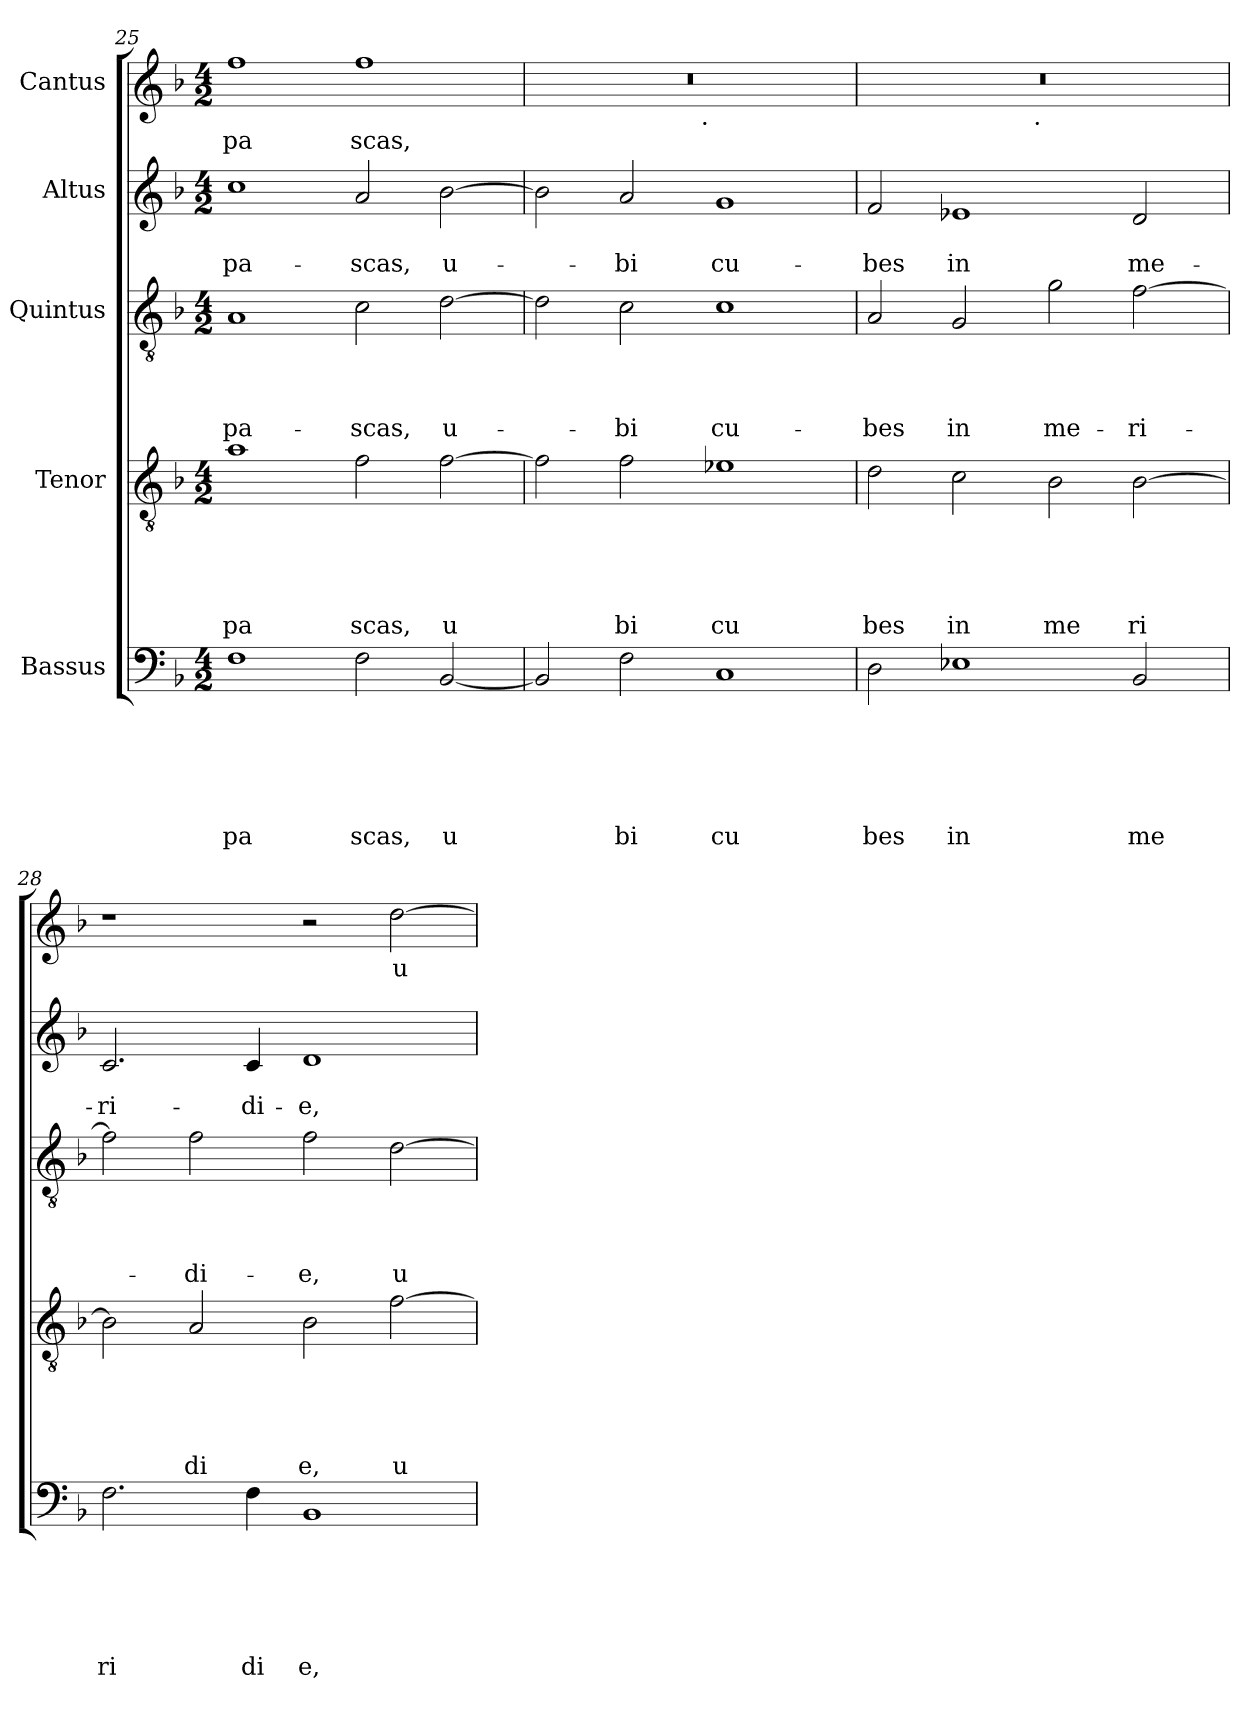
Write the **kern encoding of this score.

**kern	**text	**text	**text	**text	**text	**text	**kern	**text	**text	**text	**text	**text	**kern	**text	**text	**text	**text	**kern	**text	**text	**kern	**text
*part5	*part5	*part5	*part5	*part5	*part5	*part5	*part4	*part4	*part4	*part4	*part4	*part4	*part3	*part3	*part3	*part3	*part3	*part2	*part2	*part2	*part1	*part1
*staff5	*staff5	*staff5	*staff5	*staff5	*staff5	*staff5	*staff4	*staff4	*staff4	*staff4	*staff4	*staff4	*staff3	*staff3	*staff3	*staff3	*staff3	*staff2	*staff2	*staff2	*staff1	*staff1
*I"Bassus	*	*	*	*	*	*	*I"Tenor	*	*	*	*	*	*I"Quintus	*	*	*	*	*I"Altus	*	*	*I"Cantus	*
*clefF4	*	*	*	*	*	*	*clefGv2	*	*	*	*	*	*clefGv2	*	*	*	*	*clefG2	*	*	*clefG2	*
*k[b-]	*	*	*	*	*	*	*k[b-]	*	*	*	*	*	*k[b-]	*	*	*	*	*k[b-]	*	*	*k[b-]	*
*F:	*	*	*	*	*	*	*F:	*	*	*	*	*	*F:	*	*	*	*	*F:	*	*	*F:	*
*M4/2	*	*	*	*	*	*	*M4/2	*	*	*	*	*	*M4/2	*	*	*	*	*M4/2	*	*	*M4/2	*
=25	=25	=25	=25	=25	=25	=25	=25	=25	=25	=25	=25	=25	=25	=25	=25	=25	=25	=25	=25	=25	=25	=25
!	!	!	!	!	!	!LO:LY:b	!	!	!	!	!	!LO:LY:b	!	!	!	!	!LO:LY:b	!	!	!LO:LY:b	!	!LO:LY:b
1F	.	.	.	.	.	pa	1a	.	.	.	.	pa	1A	.	.	.	pa-	1cc	.	pa-	1ff	pa
!	!	!	!	!	!	!LO:LY:b	!	!	!	!	!	!LO:LY:b	!	!	!	!	!LO:LY:b	!	!	!LO:LY:b	!	!LO:LY:b
2F\	.	.	.	.	.	scas,	2f\	.	.	.	.	scas,	2c\	.	.	.	-scas,	2a/	.	-scas,	1ff	scas,
!	!	!	!	!	!	!LO:LY:b	!	!	!	!	!	!LO:LY:b	!	!	!	!	!LO:LY:b	!	!	!LO:LY:b	!	!
[<2BB-/	.	.	.	.	.	u	[>2f\	.	.	.	.	u	[>2d\	.	.	.	u-	[>2b-\	.	u-	.	.
=26	=26	=26	=26	=26	=26	=26	=26	=26	=26	=26	=26	=26	=26	=26	=26	=26	=26	=26	=26	=26	=26	=26
*	*	*	*	*	*	*	*	*	*	*	*	*	*	*	*	*	*	*	*	*	*^	*
2BB-/]	.	.	.	.	.	.	2f\]	.	.	.	.	.	2d\]	.	.	.	.	2b-\]	.	.	0r	2ryy	.
!	!	!	!	!	!	!LO:LY:b	!	!	!	!	!	!LO:LY:b	!	!	!	!	!LO:LY:b	!	!	!LO:LY:b	!	!	!
2F\	.	.	.	.	.	bi	2f\	.	.	.	.	bi	2c\	.	.	.	-bi	2a/	.	-bi	.	4...ryy	.
!	!	!	!	!	!	!	!	!	!	!	!	!	!	!	!	!	!	!	!	!	!	!LO:TX:b:t=.	!
.	.	.	.	.	.	.	.	.	.	.	.	.	.	.	.	.	.	.	.	.	.	1ryy	.
!	!	!	!	!	!	!LO:LY:b	!	!	!	!	!	!LO:LY:b	!	!	!	!	!LO:LY:b	!	!	!LO:LY:b	!	!	!
1C	.	.	.	.	.	cu	1e-X	.	.	.	.	cu	1c	.	.	.	cu-	1g	.	cu-	.	.	.
.	.	.	.	.	.	.	.	.	.	.	.	.	.	.	.	.	.	.	.	.	.	32ryy	.
=27	=27	=27	=27	=27	=27	=27	=27	=27	=27	=27	=27	=27	=27	=27	=27	=27	=27	=27	=27	=27	=27	=27	=27
!	!	!	!	!	!	!LO:LY:b	!	!	!	!	!	!LO:LY:b	!	!	!	!	!LO:LY:b	!	!	!LO:LY:b	!	!	!
2D\	.	.	.	.	.	bes	2d\	.	.	.	.	bes	2A/	.	.	.	-bes	2f/	.	-bes	0r	2ryy	.
!	!	!	!	!	!	!LO:LY:b	!	!	!	!	!	!LO:LY:b	!	!	!	!	!LO:LY:b	!	!	!LO:LY:b	!	!	!
1E-X	.	.	.	.	.	in	2c\	.	.	.	.	in	2G/	.	.	.	in	1e-X	.	in	.	4...ryy	.
!	!	!	!	!	!	!	!	!	!	!	!	!	!	!	!	!	!	!	!	!	!	!LO:TX:b:t=.	!
.	.	.	.	.	.	.	.	.	.	.	.	.	.	.	.	.	.	.	.	.	.	1ryy	.
!	!	!	!	!	!	!	!	!	!	!	!	!LO:LY:b	!	!	!	!	!LO:LY:b	!	!	!	!	!	!
.	.	.	.	.	.	.	2B-\	.	.	.	.	me	2g\	.	.	.	me-	.	.	.	.	.	.
!	!	!	!	!	!	!LO:LY:b	!	!	!	!	!	!LO:LY:b	!	!	!	!	!LO:LY:b	!	!	!LO:LY:b	!	!	!
2BB-/	.	.	.	.	.	me	[>2B-\	.	.	.	.	ri	[>2f\	.	.	.	-ri-	2d/	.	me-	.	.	.
.	.	.	.	.	.	.	.	.	.	.	.	.	.	.	.	.	.	.	.	.	.	32ryy	.
=28	=28	=28	=28	=28	=28	=28	=28	=28	=28	=28	=28	=28	=28	=28	=28	=28	=28	=28	=28	=28	=28	=28	=28
!	!	!	!	!	!	!LO:LY:b	!	!	!	!	!	!	!	!	!	!	!	!	!	!LO:LY:b	!	!	!
*	*	*	*	*	*	*	*	*	*	*	*	*	*	*	*	*	*	*	*	*	*v	*v	*
2.F\	.	.	.	.	.	ri	2B-\]	.	.	.	.	.	2f\]	.	.	.	.	2.c/	.	-ri-	1r	.
!	!	!	!	!	!	!	!	!	!	!	!	!LO:LY:b	!	!	!	!	!LO:LY:b	!	!	!	!	!
.	.	.	.	.	.	.	2A/	.	.	.	.	di	2f\	.	.	.	-di-	.	.	.	.	.
!	!	!	!	!	!	!LO:LY:b	!	!	!	!	!	!	!	!	!	!	!	!	!	!LO:LY:b	!	!
4F\	.	.	.	.	.	di	.	.	.	.	.	.	.	.	.	.	.	4c/	.	-di-	.	.
!	!	!	!	!	!	!LO:LY:b	!	!	!	!	!	!LO:LY:b	!	!	!	!	!LO:LY:b	!	!	!LO:LY:b	!	!
1BB-	.	.	.	.	.	e,	2B-\	.	.	.	.	e,	2f\	.	.	.	-e,	1d	.	-e,	2r	.
!	!	!	!	!	!	!	!	!	!	!	!	!LO:LY:b	!	!	!	!	!LO:LY:b	!	!	!	!	!LO:LY:b
.	.	.	.	.	.	.	[<2f\	.	.	.	.	u	[<2d\	.	.	.	u-	.	.	.	[<2dd\	u
=	=	=	=	=	=	=	=	=	=	=	=	=	=	=	=	=	=	=	=	=	=	=
*-	*-	*-	*-	*-	*-	*-	*-	*-	*-	*-	*-	*-	*-	*-	*-	*-	*-	*-	*-	*-	*-	*-
